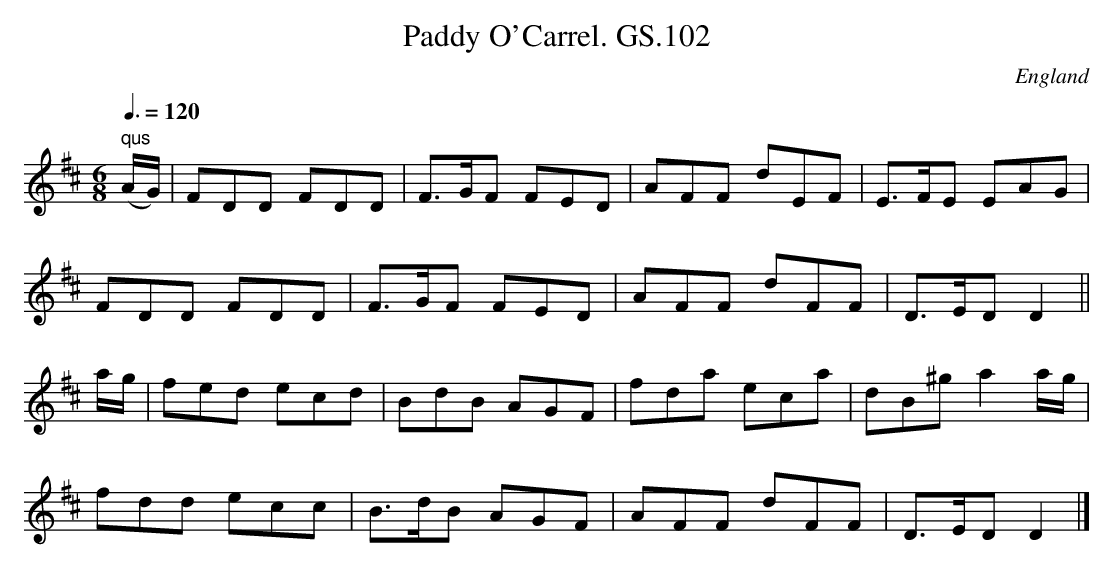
X:1
T:Paddy O'Carrel. GS.102
M:6/8
L:1/8
Q:3/8=120
O:England
K:D major
" qus"(A/2G/2)  | FDD FDD | F>GF FED | AFF dEF | E>FE EAG |!
FDD  FDD | F>GF FED| AFF dFF | D>ED D2 ||!
a/2g/2 | fed ecd | BdB AGF | fda eca | dB^g a2a/g/ |!
fdd ecc | B>dB AGF| AFF dFF | D>ED D2 |]
